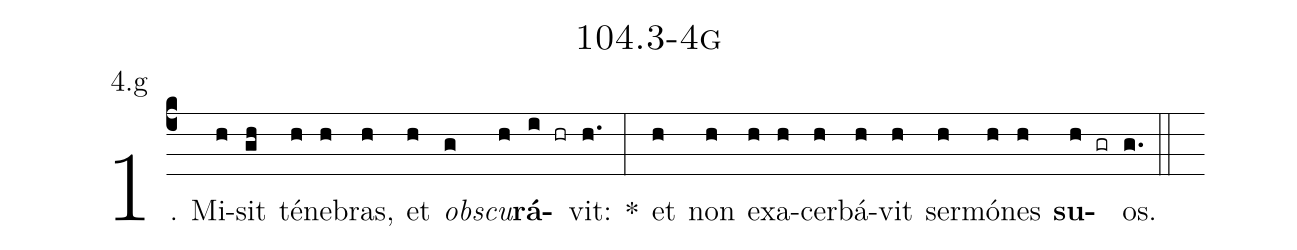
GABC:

name: 104.3-4g;
annotation: 4.g;
%%
(c4)1. Mi(h)sit(gh) té(h)ne(h)bras,(h) et(h) <i>obs</i>(g)<i>cu</i>(h)<b>rá</b>(i hr)vit:(h.) *(:) et(h) non(h) ex(h)a(h)cer(h)bá(h)vit(h) ser(h)mó(h)nes(h) <b>su</b>(h gr)os.(g.) (::)


%E(h) u(h) o(h) u(h) a(h) e.(g.) (::)
